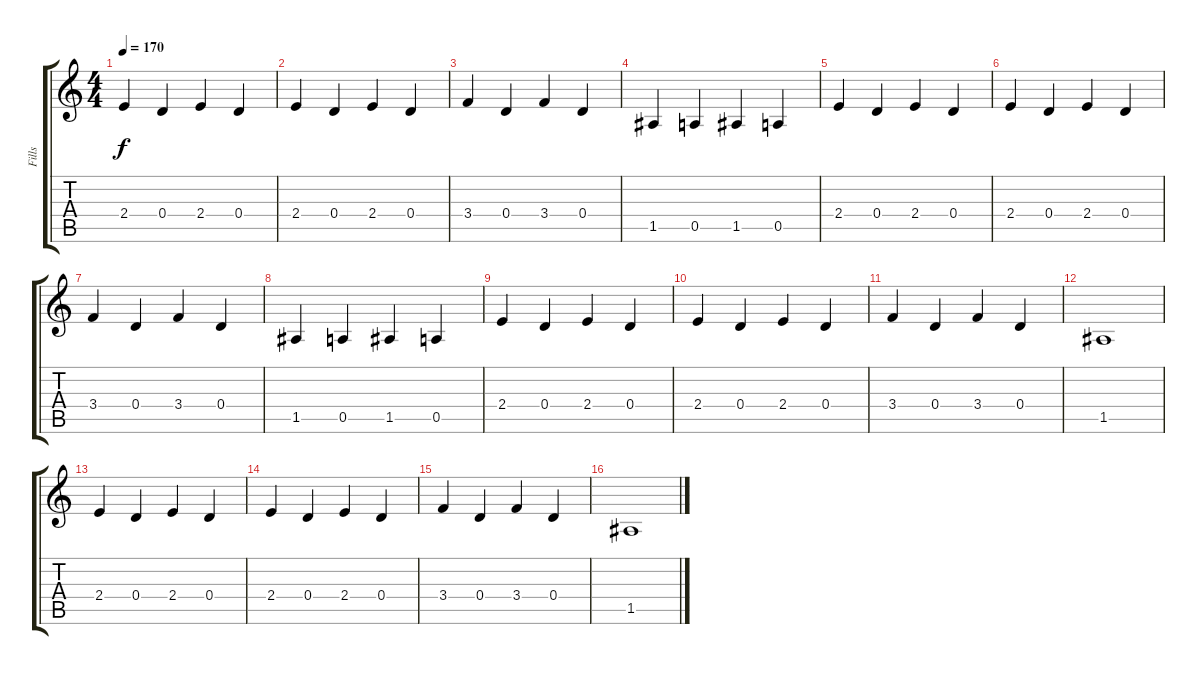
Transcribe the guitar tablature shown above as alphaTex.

\track ("Fills" "Fills") {instrument distortionguitar}
\staff {score tabs}
\tuning (E4 B3 G3 D3 A2 E2) {hide}
\ts (4 4)
\tempo 170
\clef g2
\ks c
2.4.4{dy f} 0.4.4 2.4.4 0.4.4 |
2.4.4 0.4.4 2.4.4 0.4.4 |
3.4.4 0.4.4 3.4.4 0.4.4 |
1.5.4 0.5.4 1.5.4 0.5.4 |
2.4.4 0.4.4 2.4.4 0.4.4 |
2.4.4 0.4.4 2.4.4 0.4.4 |
3.4.4 0.4.4 3.4.4 0.4.4 |
1.5.4 0.5.4 1.5.4 0.5.4 |
2.4.4 0.4.4 2.4.4 0.4.4 |
2.4.4 0.4.4 2.4.4 0.4.4 |
3.4.4 0.4.4 3.4.4 0.4.4 |
1.5.1 |
2.4.4 0.4.4 2.4.4 0.4.4 |
2.4.4 0.4.4 2.4.4 0.4.4 |
3.4.4 0.4.4 3.4.4 0.4.4 |
1.5.1
